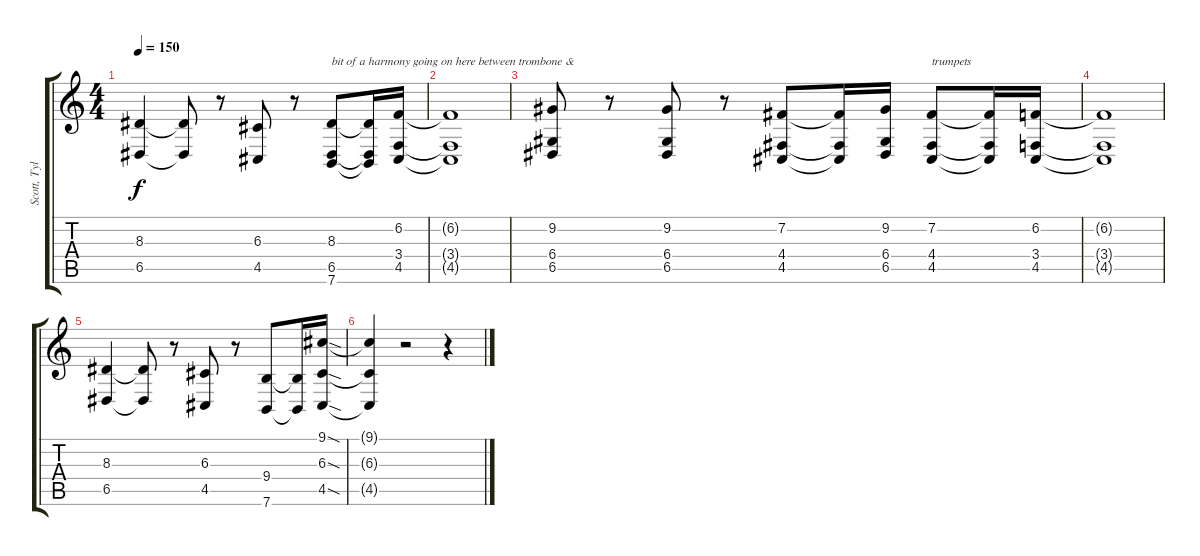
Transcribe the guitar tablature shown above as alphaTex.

\track ("Scott, Tyler and Dan (Trumpet and Trombo" "Scott, Tyl") {instrument trumpet}
\staff {score tabs}
\tuning (E4 B3 G3 D3 A2 E2) {hide}
\ts (4 4)
\tempo 150
\clef g2
\ks c
(8.3 6.5).4{dy f} (8.3{t} 6.5{t}).8 r.8 (6.3 4.5).8 r.8 (8.3 6.5 7.6).8{txt "bit of a harmony going on here between trombone &"} (8.3{t} 6.5{t} 7.6{t}).16 (6.2 3.4 4.5).16 |
(6.2{t} 3.4{t} 4.5{t}).1 |
(9.2 6.4 6.5).8 r.8 (9.2 6.4 6.5).8 r.8 (7.2 4.4 4.5).8 (7.2{t} 4.4{t} 4.5{t}).16 (9.2 6.4 6.5).16 (7.2 4.4 4.5).8{txt "trumpets"} (7.2{t} 4.4{t} 4.5{t}).16 (6.2 3.4 4.5).16 |
(6.2{t} 3.4{t} 4.5{t}).1 |
(8.3 6.5).4 (8.3{t} 6.5{t}).8 r.8 (6.3 4.5).8 r.8 (9.4 7.6).8 (9.4{t} 7.6{t}).16 (9.1{sod} 6.3{sod} 4.5{sod}).16 |
(9.1{t} 6.3{t} 4.5{t}).4 r.2 r.4
